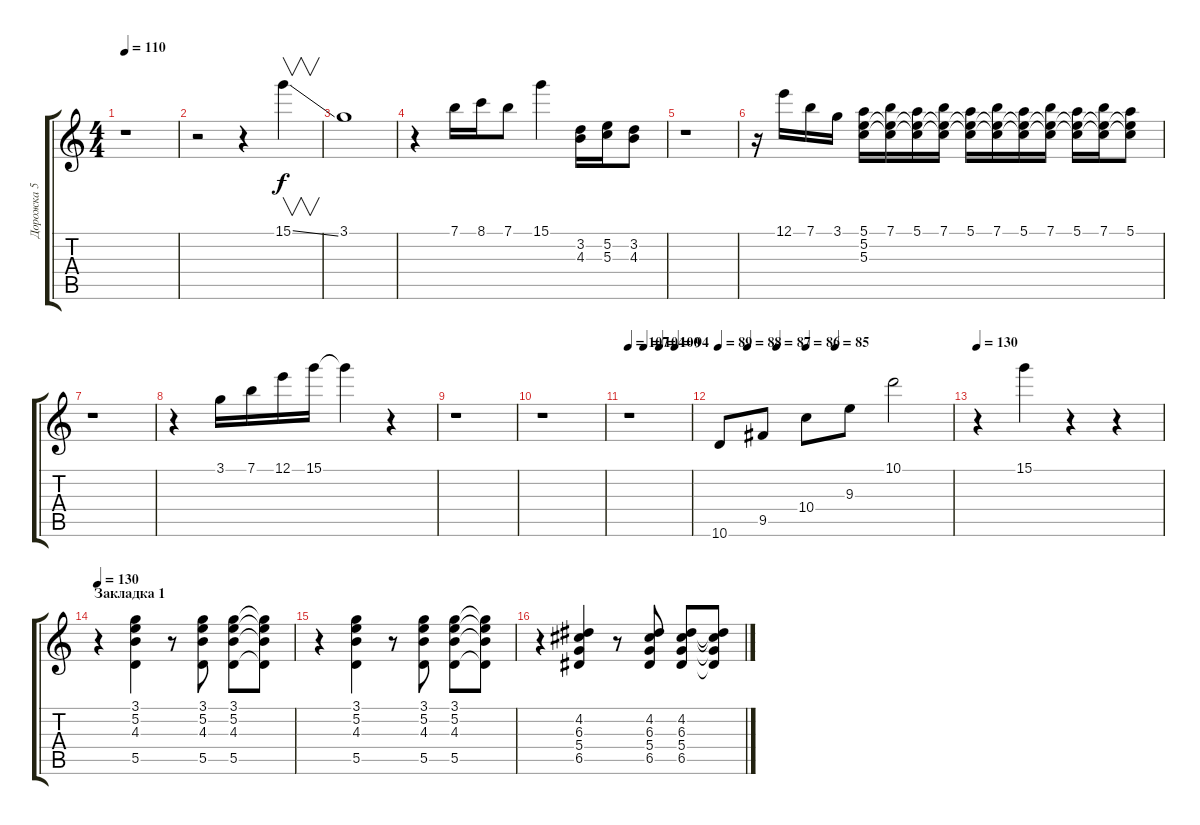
\track ("Дорожка 5" "Дорожка 5") {instrument electricguitarmuted}
\staff {score tabs}
\tuning (E4 B3 G3 D3 A2 E2) {hide}
\ts (4 4)
\tempo 110
\clef g2
\ks c
r.1{dy f instrument electricguitarjazz} |
r.2 r.4 15.1{ss}.4{v} |
3.1.1 |
r.4 7.1.16 8.1.16 7.1.8 15.1.4 (3.2 4.3).16 (5.2 5.3).16 (3.2 4.3).8 |
r.1 |
r.16 12.1.16 7.1.16 3.1.16 (5.1 5.2 5.3).16 (7.1 5.2{t} 5.3{t}).16 (5.1 5.2{t} 5.3{t}).16 (7.1 5.2{t} 5.3{t}).16 (5.1 5.2{t} 5.3{t}).16 (7.1 5.2{t} 5.3{t}).16 (5.1 5.2{t} 5.3{t}).16 (7.1 5.2{t} 5.3{t}).16 (5.1 5.2{t} 5.3{t}).16 (7.1 5.2{t} 5.3{t}).16 (5.1 5.2{t} 5.3{t}).8 |
r.1 |
r.4 3.1.16 7.1.16 12.1.16 15.1.16 15.1{t}.4 r.4 |
r.1 |
r.1 |
\tempo 107
\tempo (104 0.25)
\tempo (100 0.5)
\tempo (94 0.75)
r.1 |
\tempo 90
\tempo 89
\tempo (88 0.125)
\tempo (87 0.25)
\tempo (86 0.375)
\tempo (85 0.5)
10.6.8 9.5.8 10.4.8 9.3.8 10.1.2 |
\tempo 130
r.4 15.1.4{volume 0} r.4 r.4{volume 6} |
\section ("" "Закладка 1")
\tempo 130
r.4{volume 6 instrument electricguitarmuted} (3.1 5.2 4.3 5.5).4 r.8 (3.1 5.2 4.3 5.5).8 (3.1 5.2 4.3 5.5).8 (3.1{t} 5.2{t} 4.3{t} 5.5{t}).8 |
r.4 (3.1 5.2 4.3 5.5).4 r.8 (3.1 5.2 4.3 5.5).8 (3.1 5.2 4.3 5.5).8 (3.1{t} 5.2{t} 4.3{t} 5.5{t}).8 |
r.4 (4.2 6.3 5.4 6.5).4 r.8 (4.2 6.3 5.4 6.5).8 (4.2 6.3 5.4 6.5).8 (4.2{t} 6.3{t} 5.4{t} 6.5{t}).8
